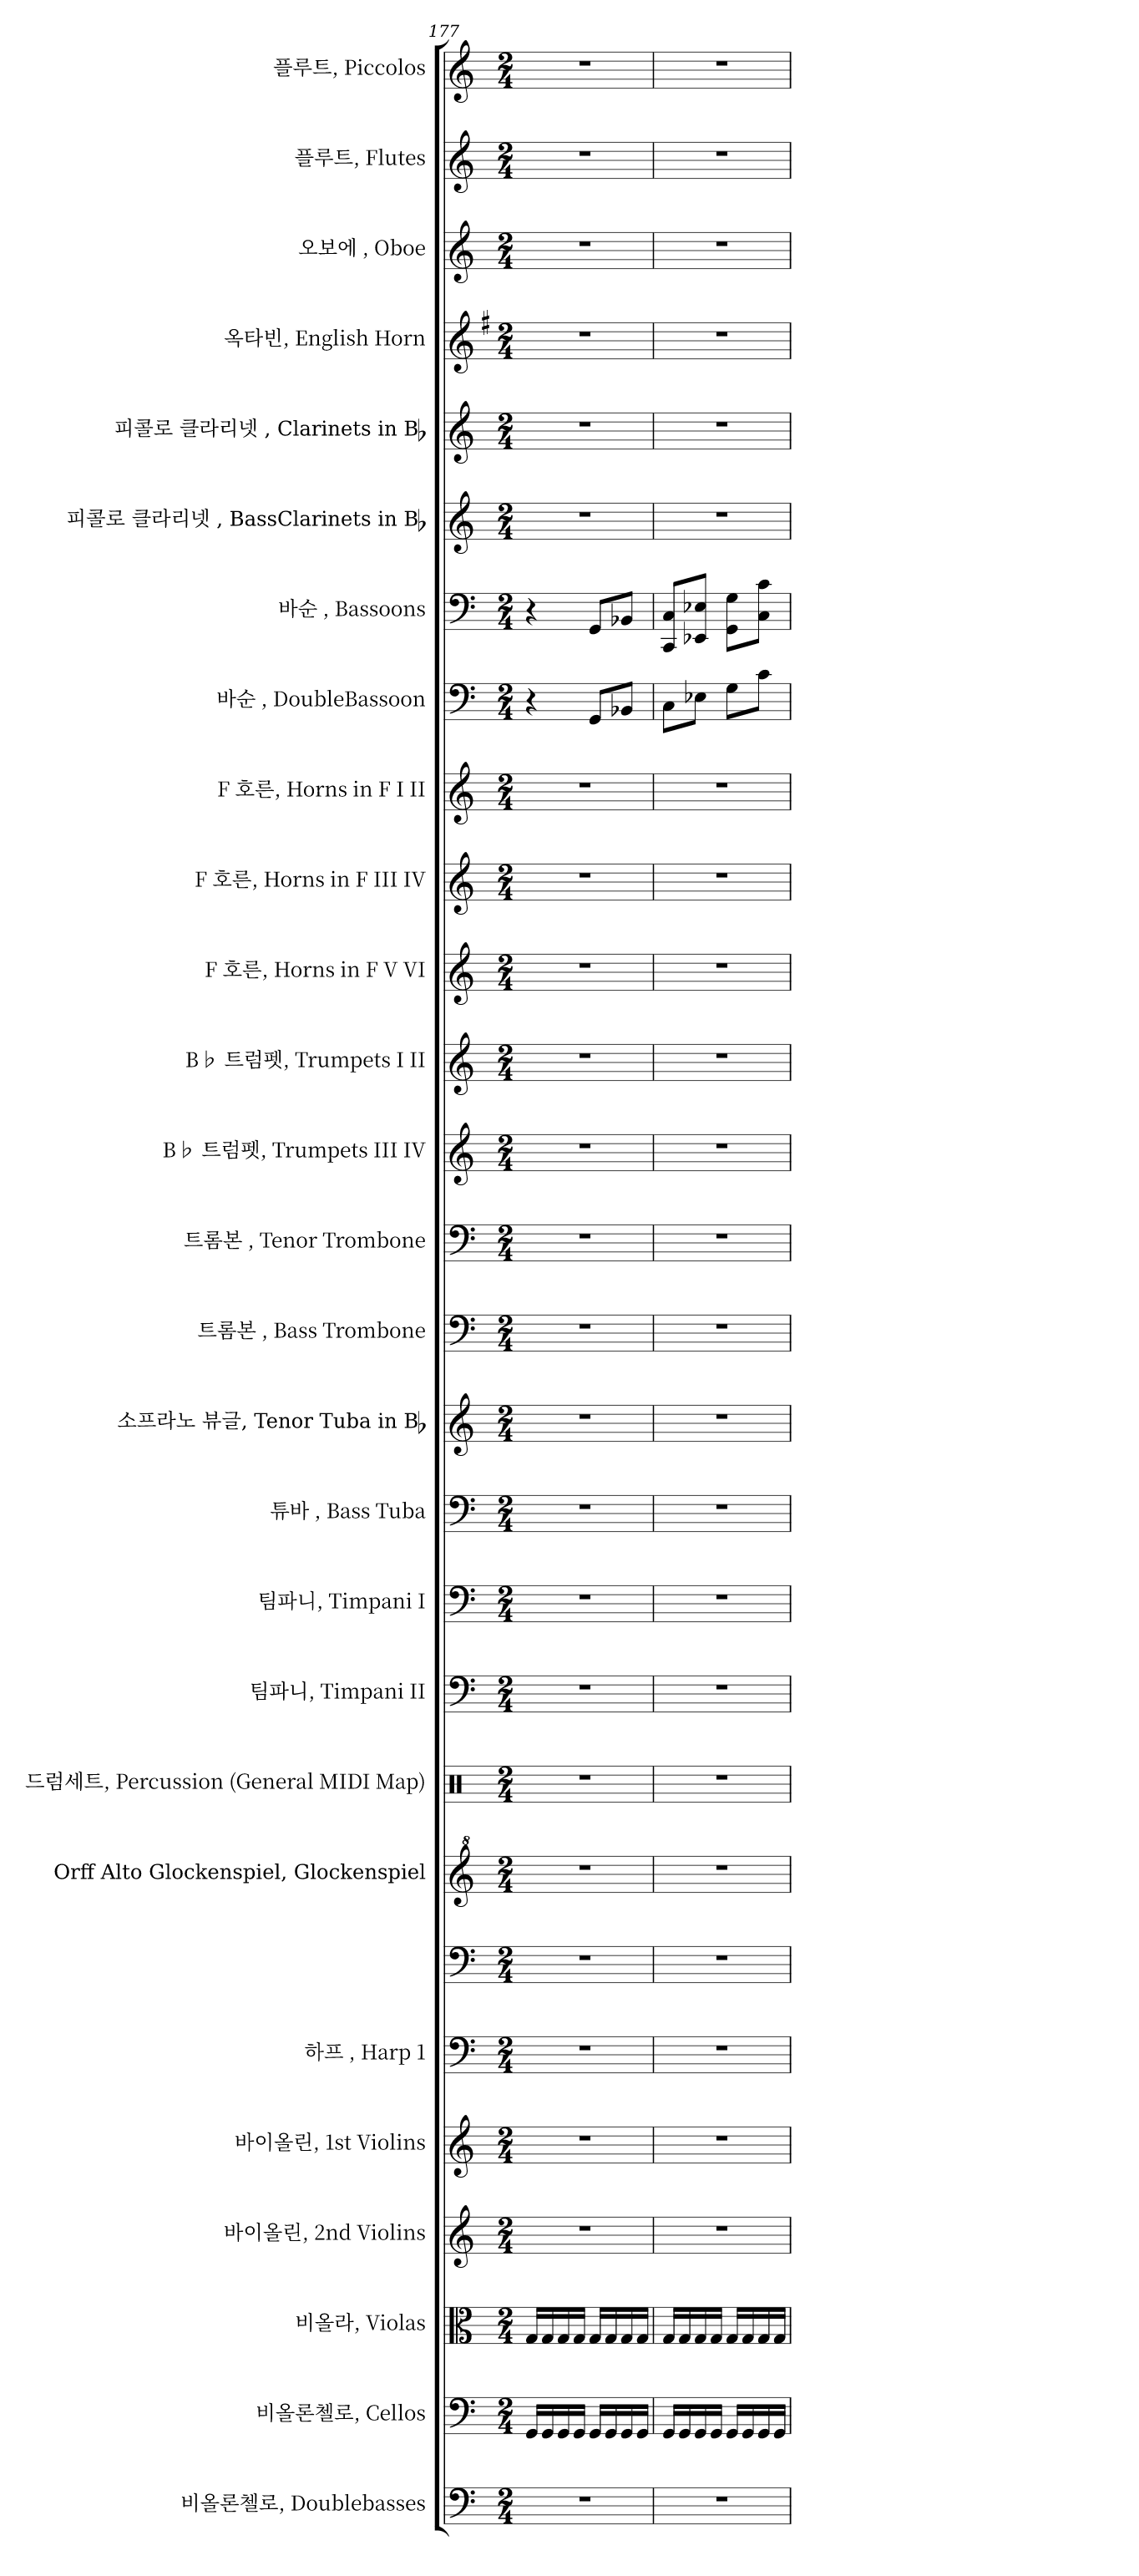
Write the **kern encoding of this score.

**kern	**kern	**kern	**kern	**kern	**kern	**kern	**kern	**kern	**kern	**kern	**kern	**kern	**kern	**kern	**kern	**kern	**kern	**kern	**kern	**kern	**kern	**kern	**kern	**kern	**kern	**kern	**kern
*part27	*part26	*part25	*part24	*part23	*part22	*part22	*part21	*part20	*part19	*part18	*part17	*part16	*part15	*part14	*part13	*part12	*part11	*part10	*part9	*part8	*part7	*part6	*part5	*part4	*part3	*part2	*part1
*staff28	*staff27	*staff26	*staff25	*staff24	*staff23	*staff22	*staff21	*staff20	*staff19	*staff18	*staff17	*staff16	*staff15	*staff14	*staff13	*staff12	*staff11	*staff10	*staff9	*staff8	*staff7	*staff6	*staff5	*staff4	*staff3	*staff2	*staff1
*I"비올론첼로, Doublebasses	*I"비올론첼로, Cellos	*I"비올라, Violas	*I"바이올린, 2nd Violins	*I"바이올린, 1st Violins	*I"하프 , Harp 1	*	*I"Orff Alto Glockenspiel, Glockenspiel	*I"드럼세트, Percussion (General MIDI Map)	*I"팀파니, Timpani II	*I"팀파니, Timpani I	*I"튜바 , Bass Tuba	*I"소프라노 뷰글, Tenor Tuba in Bb	*I"트롬본 , Bass Trombone	*I"트롬본 , Tenor Trombone	*I"B♭ 트럼펫, Trumpets III IV	*I"B♭ 트럼펫, Trumpets I II	*I"F 호른, Horns in F  V  VI	*I"F 호른, Horns in F III IV	*I"F 호른, Horns in F  I  II	*I"바순 , DoubleBassoon	*I"바순 , Bassoons	*I"피콜로 클라리넷 , BassClarinets in Bb	*I"피콜로 클라리넷 , Clarinets in Bb	*I"옥타빈, English Horn	*I"오보에 , Oboe	*I"플루트, Flutes	*I"플루트, Piccolos
*	*	*I'Vlas.	*I'Vlns.	*I'Vlns.	*I'Hrp.	*	*I'O. A. Glk.	*	*I'Timp.	*I'Timp.	*I'Tba.	*	*I'Tbn.	*I'Tbn.	*I'B♭ Tpt.	*I'B♭ Tpt.	*I'F Hn.	*I'F Hn.	*I'F Hn.	*	*I'Bsn.	*	*	*	*I'Ob.	*I'Fl.	*
*clefF4	*clefF4	*clefC3	*clefG2	*clefG2	*clefF4	*clefF4	*clefG^2	*clefX	*clefF4	*clefF4	*clefF4	*clefG2	*clefF4	*clefF4	*clefG2	*clefG2	*clefG2	*clefG2	*clefG2	*clefF4	*clefF4	*clefG2	*clefG2	*clefG2	*clefG2	*clefG2	*clefG2
*	*	*	*	*	*	*	*	*	*	*	*	*	*	*	*ITrd1c2	*ITrd1c2	*ITrd4c7	*ITrd4c7	*ITrd4c7	*	*	*ITrd-5c-8	*ITrd-5c-8	*ITrd4c7	*	*	*
*k[]	*k[]	*k[]	*k[]	*k[]	*k[]	*k[]	*k[]	*k[]	*k[]	*k[]	*k[]	*k[]	*k[]	*k[]	*k[b-e-]	*k[b-e-]	*k[b-]	*k[b-]	*k[b-]	*k[]	*k[]	*k[b-e-a-d-]	*k[b-e-a-d-]	*k[]	*k[]	*k[]	*k[]
*M2/4	*M2/4	*M2/4	*M2/4	*M2/4	*M2/4	*M2/4	*M2/4	*M2/4	*M2/4	*M2/4	*M2/4	*M2/4	*M2/4	*M2/4	*M2/4	*M2/4	*M2/4	*M2/4	*M2/4	*M2/4	*M2/4	*M2/4	*M2/4	*M2/4	*M2/4	*M2/4	*M2/4
=177	=177	=177	=177	=177	=177	=177	=177	=177	=177	=177	=177	=177	=177	=177	=177	=177	=177	=177	=177	=177	=177	=177	=177	=177	=177	=177	=177
2r	16GG/LL	16G/LL	2r	2r	2r	2r	2r	2r	2r	2r	2r	2r	2r	2r	2r	2r	2r	2r	2r	4r	4r	2r	2r	2r	2r	2r	2r
.	16GG/	16G/	.	.	.	.	.	.	.	.	.	.	.	.	.	.	.	.	.	.	.	.	.	.	.	.	.
.	16GG/	16G/	.	.	.	.	.	.	.	.	.	.	.	.	.	.	.	.	.	.	.	.	.	.	.	.	.
.	16GG/JJ	16G/JJ	.	.	.	.	.	.	.	.	.	.	.	.	.	.	.	.	.	.	.	.	.	.	.	.	.
.	16GG/LL	16G/LL	.	.	.	.	.	.	.	.	.	.	.	.	.	.	.	.	.	8GG/L	8GG/L	.	.	.	.	.	.
.	16GG/	16G/	.	.	.	.	.	.	.	.	.	.	.	.	.	.	.	.	.	.	.	.	.	.	.	.	.
.	16GG/	16G/	.	.	.	.	.	.	.	.	.	.	.	.	.	.	.	.	.	8BB-X/J	8BB-X/J	.	.	.	.	.	.
.	16GG/JJ	16G/JJ	.	.	.	.	.	.	.	.	.	.	.	.	.	.	.	.	.	.	.	.	.	.	.	.	.
=178	=178	=178	=178	=178	=178	=178	=178	=178	=178	=178	=178	=178	=178	=178	=178	=178	=178	=178	=178	=178	=178	=178	=178	=178	=178	=178	=178
2r	16GG/LL	16G/LL	2r	2r	2r	2r	2r	2r	2r	2r	2r	2r	2r	2r	2r	2r	2r	2r	2r	8C\L	8CC/ 8C/L	2r	2r	2r	2r	2r	2r
.	16GG/	16G/	.	.	.	.	.	.	.	.	.	.	.	.	.	.	.	.	.	.	.	.	.	.	.	.	.
.	16GG/	16G/	.	.	.	.	.	.	.	.	.	.	.	.	.	.	.	.	.	8E-X\J	8EE-X/ 8E-X/J	.	.	.	.	.	.
.	16GG/JJ	16G/JJ	.	.	.	.	.	.	.	.	.	.	.	.	.	.	.	.	.	.	.	.	.	.	.	.	.
.	16GG/LL	16G/LL	.	.	.	.	.	.	.	.	.	.	.	.	.	.	.	.	.	8G\L	8GG\ 8G\L	.	.	.	.	.	.
.	16GG/	16G/	.	.	.	.	.	.	.	.	.	.	.	.	.	.	.	.	.	.	.	.	.	.	.	.	.
.	16GG/	16G/	.	.	.	.	.	.	.	.	.	.	.	.	.	.	.	.	.	8c\J	8C\ 8c\J	.	.	.	.	.	.
.	16GG/JJ	16G/JJ	.	.	.	.	.	.	.	.	.	.	.	.	.	.	.	.	.	.	.	.	.	.	.	.	.
=	=	=	=	=	=	=	=	=	=	=	=	=	=	=	=	=	=	=	=	=	=	=	=	=	=	=	=
*-	*-	*-	*-	*-	*-	*-	*-	*-	*-	*-	*-	*-	*-	*-	*-	*-	*-	*-	*-	*-	*-	*-	*-	*-	*-	*-	*-
